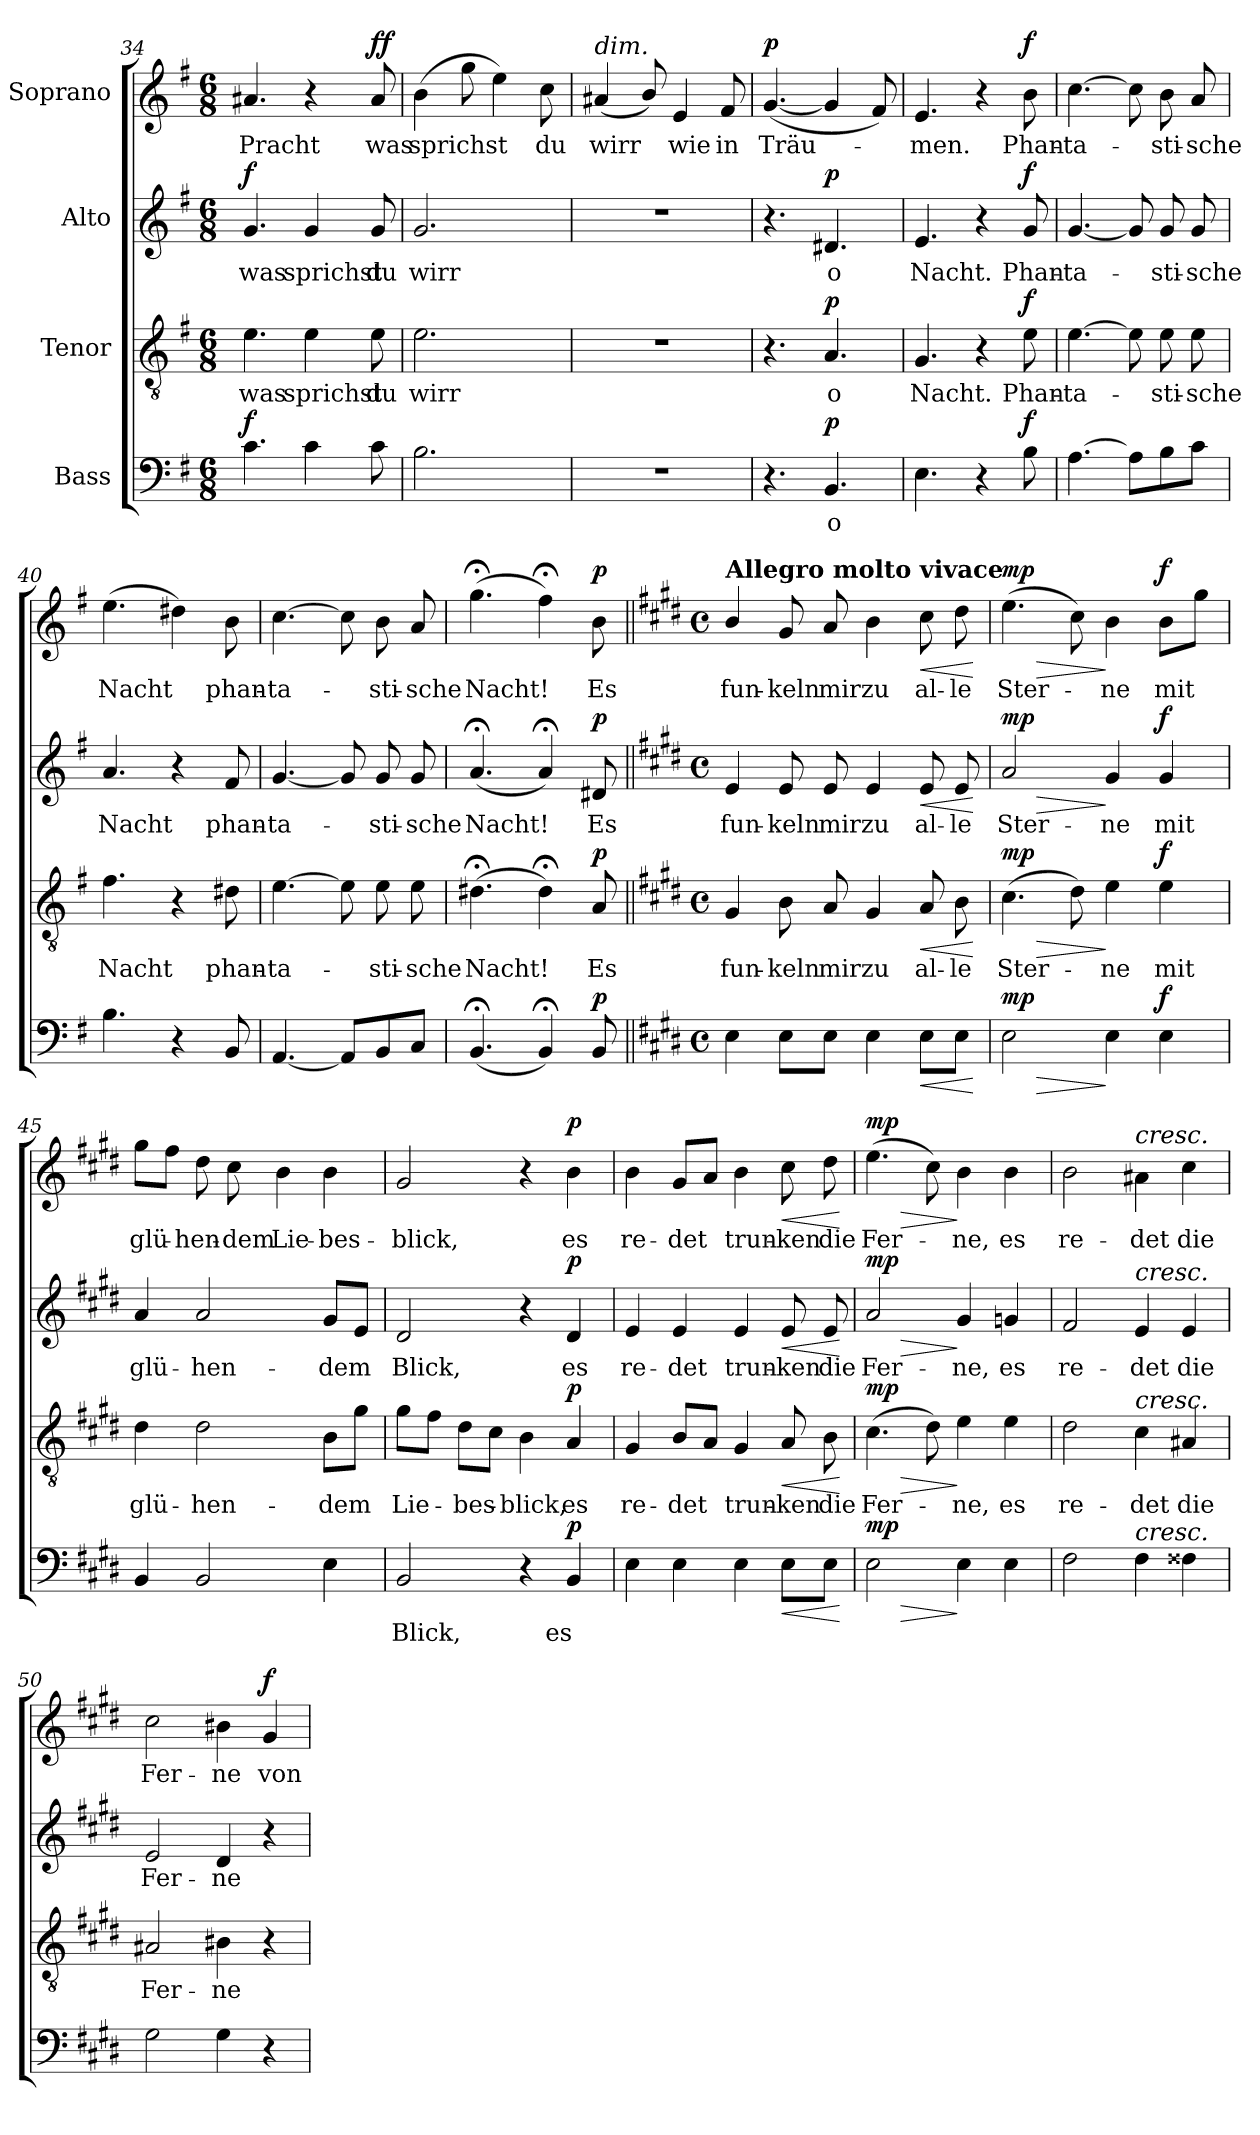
**kern	**text	**dynam	**kern	**text	**dynam	**kern	**text	**dynam	**kern	**text	**dynam
*part4	*part4	*part4	*part3	*part3	*part3	*part2	*part2	*part2	*part1	*part1	*part1
*staff4	*staff4	*staff4	*staff3	*staff3	*staff3	*staff2	*staff2	*staff2	*staff1	*staff1	*staff1
*I"Bass	*	*	*I"Tenor	*	*	*I"Alto	*	*	*I"Soprano	*	*
*clefF4	*	*	*clefGv2	*	*	*clefG2	*	*	*clefG2	*	*
*k[f#]	*	*	*k[f#]	*	*	*k[f#]	*	*	*k[f#]	*	*
*M6/8	*	*	*M6/8	*	*	*M6/8	*	*	*M6/8	*	*
=34	=34	=34	=34	=34	=34	=34	=34	=34	=34	=34	=34
!	!	!LO:DY:a	!	!LO:LY:b	!LO:DY:a	!	!LO:LY:b	!	!	!LO:LY:b	!
!	!	!	!	!	!LO:DY:n=1:a	!	!	!	!	!	!
!	!	!	!	!	!LO:DY:n=2:a	!	!	!LO:DY:a	!	!	!
4.c\	.	f	4.e\	was	other-dynamics f other-dynamics	4.g/	was	f	4.a#X/	Pracht	.
!	!	!	!	!LO:LY:b	!	!	!LO:LY:b	!	!	!	!
4c\	.	.	4e\	sprichst	.	4g/	sprichst	.	4r	.	.
!	!	!	!	!LO:LY:b	!	!	!LO:LY:b	!	!	!LO:LY:b	!LO:DY:a
!	!	!	!	!	!	!	!	!	!	!	!LO:DY:n=1:a
8c\	.	.	8e\	du	.	8g/	du	.	8a#/	was	f f
=35	=35	=35	=35	=35	=35	=35	=35	=35	=35	=35	=35
!	!	!	!	!LO:LY:b	!	!	!LO:LY:b	!	!	!LO:LY:b	!
2.B\	.	.	2.e\	wirr	.	2.g/	wirr	.	(>4b\	sprichst	.
.	.	.	.	.	.	.	.	.	8gg\	.	.
.	.	.	.	.	.	.	.	.	4ee\)	.	.
!	!	!	!	!	!	!	!	!	!	!LO:LY:b	!
.	.	.	.	.	.	.	.	.	8cc\	du	.
=36	=36	=36	=36	=36	=36	=36	=36	=36	=36	=36	=36
!	!	!	!	!	!	!	!	!	!LO:TX:a:i:t=dim.	!	!
!	!	!	!	!	!	!	!	!	!	!LO:LY:b	!
2.r	.	.	2.r	.	.	2.r	.	.	(<4a#X/	wirr	.
.	.	.	.	.	.	.	.	.	8b/)	.	.
!	!	!	!	!	!	!	!	!	!	!LO:LY:b	!
.	.	.	.	.	.	.	.	.	4e/	wie	.
!	!	!	!	!	!	!	!	!	!	!LO:LY:b	!
.	.	.	.	.	.	.	.	.	8f#/	in	.
=37	=37	=37	=37	=37	=37	=37	=37	=37	=37	=37	=37
!	!	!	!	!	!	!	!	!	!	!LO:LY:b	!LO:DY:a
4.r	.	.	4.r	.	.	4.r	.	.	(<[4.g/	Träu-	p
!	!LO:LY:b	!LO:DY:a	!	!LO:LY:b	!LO:DY:a	!	!LO:LY:b	!LO:DY:a	!	!	!
4.BB/	o	p	4.A/	o	p	4.d#X/	o	p	4g/]	.	.
.	.	.	.	.	.	.	.	.	8f#/)	.	.
!!LO:PB:g=z
=38	=38	=38	=38	=38	=38	=38	=38	=38	=38	=38	=38
!	!	!	!	!LO:LY:b	!	!	!LO:LY:b	!	!	!LO:LY:b	!
4.E\	.	.	4.G/	-Nacht.	.	4.e/	-Nacht.	.	4.e/	-men.	.
4r	.	.	4r	.	.	4r	.	.	4r	.	.
!	!	!LO:DY:a	!	!LO:LY:b	!LO:DY:a	!	!LO:LY:b	!LO:DY:a	!	!LO:LY:b	!LO:DY:a
8B\	.	f	8e\	Phan-	f	8g/	Phan-	f	8b\	Phan-	f
=39	=39	=39	=39	=39	=39	=39	=39	=39	=39	=39	=39
!	!	!	!	!LO:LY:b	!	!	!LO:LY:b	!	!	!LO:LY:b	!
[4.A\	.	.	[4.e\	-ta-	.	[4.g/	-ta-	.	[4.cc\	-ta-	.
8A\L]	.	.	8e\]	.	.	8g/]	.	.	8cc\]	.	.
!	!	!	!	!LO:LY:b	!	!	!LO:LY:b	!	!	!LO:LY:b	!
8B\	.	.	8e\	-sti-	.	8g/	-sti-	.	8b\	-sti-	.
!	!	!	!	!LO:LY:b	!	!	!LO:LY:b	!	!	!LO:LY:b	!
8c\J	.	.	8e\	-sche	.	8g/	-sche	.	8a/	-sche	.
=40	=40	=40	=40	=40	=40	=40	=40	=40	=40	=40	=40
!	!	!	!	!LO:LY:b	!	!	!LO:LY:b	!	!	!LO:LY:b	!
4.B\	.	.	4.f#\	Nacht	.	4.a/	Nacht	.	(>4.ee\	Nacht	.
4r	.	.	4r	.	.	4r	.	.	4dd#X\)	.	.
!	!	!	!	!LO:LY:b	!	!	!LO:LY:b	!	!	!LO:LY:b	!
8BB/	.	.	8d#X\	phan-	.	8f#/	phan-	.	8b\	phan-	.
=41	=41	=41	=41	=41	=41	=41	=41	=41	=41	=41	=41
!	!	!	!	!LO:LY:b	!	!	!LO:LY:b	!	!	!LO:LY:b	!
[4.AA/	.	.	[4.e\	-ta-	.	[4.g/	-ta-	.	[4.cc\	-ta-	.
8AA/L]	.	.	8e\]	.	.	8g/]	.	.	8cc\]	.	.
!	!	!	!	!LO:LY:b	!	!	!LO:LY:b	!	!	!LO:LY:b	!
8BB/	.	.	8e\	-sti-	.	8g/	-sti-	.	8b\	-sti-	.
!	!	!	!	!LO:LY:b	!	!	!LO:LY:b	!	!	!LO:LY:b	!
8C/J	.	.	8e\	-sche	.	8g/	-sche	.	8a/	-sche	.
=42	=42	=42	=42	=42	=42	=42	=42	=42	=42	=42	=42
!	!	!	!	!LO:LY:b	!	!	!LO:LY:b	!	!	!LO:LY:b	!
(<4.BB;</	.	.	(>4.d#X;<\	Nacht!	.	(<4.a;</	Nacht!	.	(>4.gg;<\	Nacht!	.
4BB;</)	.	.	4d#;<\)	.	.	4a;</)	.	.	4ff#;<\)	.	.
!	!	!LO:DY:a	!	!LO:LY:b	!LO:DY:a	!	!LO:LY:b	!LO:DY:a	!	!LO:LY:b	!LO:DY:a
8BB/	.	p	8A/	Es	p	8d#X/	Es	p	8b\	Es	p
!!LO:LB:g=z
=43||	=43||	=43||	=43||	=43||	=43||	=43||	=43||	=43||	=43||	=43||	=43||
*k[f#c#g#d#]	*	*	*k[f#c#g#d#]	*	*	*k[f#c#g#d#]	*	*	*k[f#c#g#d#]	*	*
*M4/4	*	*	*M4/4	*	*	*M4/4	*	*	*M4/4	*	*
*met(c)	*	*	*met(c)	*	*	*met(c)	*	*	*met(c)	*	*
!	!	!	!	!	!	!	!	!	!LO:TX:a:B:t=Allegro molto vivace	!	!
!	!	!	!	!LO:LY:b	!	!	!LO:LY:b	!	!	!LO:LY:b	!
4E\	.	.	4G#/	fun-	.	4e/	fun-	.	4b/	fun-	.
!	!	!	!	!LO:LY:b	!	!	!LO:LY:b	!	!	!LO:LY:b	!
8E\L	.	.	8B\	-keln	.	8e/	-keln	.	8g#/	-keln	.
!	!	!	!	!LO:LY:b	!	!	!LO:LY:b	!	!	!LO:LY:b	!
8E\J	.	.	8A/	mir	.	8e/	mir	.	8a/	mir	.
!	!	!	!	!LO:LY:b	!	!	!LO:LY:b	!	!	!LO:LY:b	!
4E\	.	.	4G#/	zu	.	4e/	zu	.	4b\	zu	.
!	!	!LO:HP:b	!	!LO:LY:b	!LO:HP:b	!	!LO:LY:b	!LO:HP:b	!	!LO:LY:b	!LO:HP:b
8E\L	.	<	8A/	al-	<	8e/	al-	<	8cc#\	al-	<
!	!	!	!	!LO:LY:b	!	!	!LO:LY:b	!	!	!LO:LY:b	!
8E\J	.	.	8B\	-le	.	8e/	-le	.	8dd#\	-le	.
.	.	[	.	.	[	.	.	[	.	.	[
=44	=44	=44	=44	=44	=44	=44	=44	=44	=44	=44	=44
!	!	!LO:HP:b	!	!LO:LY:b	!LO:HP:b	!	!LO:LY:b	!LO:HP:b	!	!LO:LY:b	!LO:HP:b
!	!	!LO:DY:n=1:a	!	!	!LO:DY:n=1:a	!	!	!LO:DY:n=1:a	!	!	!LO:DY:n=1:a
2E\	.	> mp	(>4.c#\	Ster-	> mp	2a/	Ster-	> mp	(>4.ee\	Ster-	> mp
.	.	.	8d#\)	.	.	.	.	.	8cc#\)	.	.
!	!	!	!	!LO:LY:b	!	!	!LO:LY:b	!	!	!LO:LY:b	!
4E\	.	]	4e\	-ne	]	4g#/	-ne	]	4b\	-ne	]
!	!	!LO:DY:n=2:a	!	!LO:LY:b	!LO:DY:n=2:a	!	!LO:LY:b	!LO:DY:n=2:a	!	!LO:LY:b	!LO:DY:n=2:a
4E\	.	f	4e\	mit	f	4g#/	mit	f	8b\L	mit	f
.	.	.	.	.	.	.	.	.	8gg#\J	.	.
=45	=45	=45	=45	=45	=45	=45	=45	=45	=45	=45	=45
!	!	!	!	!LO:LY:b	!	!	!LO:LY:b	!	!	!LO:LY:b	!
4BB/	.	.	4d#\	glü-	.	4a/	glü-	.	8gg#\L	glü-	.
.	.	.	.	.	.	.	.	.	8ff#\J	.	.
!	!	!	!	!LO:LY:b	!	!	!LO:LY:b	!	!	!LO:LY:b	!
2BB/	.	.	2d#\	-hen-	.	2a/	-hen-	.	8dd#\	-hen-	.
!	!	!	!	!	!	!	!	!	!	!LO:LY:b	!
.	.	.	.	.	.	.	.	.	8cc#\	-dem	.
!	!	!	!	!	!	!	!	!	!	!LO:LY:b	!
.	.	.	.	.	.	.	.	.	4b\	Lie-	.
!	!	!	!	!LO:LY:b	!	!	!LO:LY:b	!	!	!LO:LY:b	!
4E\	.	.	8B\L	-dem	.	8g#/L	-dem	.	4b\	-bes-	.
.	.	.	8g#\J	.	.	8e/J	.	.	.	.	.
!!LO:LB:g=z
=46	=46	=46	=46	=46	=46	=46	=46	=46	=46	=46	=46
!	!LO:LY:b	!	!	!LO:LY:b	!	!	!LO:LY:b	!	!	!LO:LY:b	!
2BB/	-Blick,	.	8g#\L	Lie-	.	2d#/	-Blick,	.	2g#/	-blick,	.
.	.	.	8f#\J	.	.	.	.	.	.	.	.
!	!	!	!	!LO:LY:b	!	!	!	!	!	!	!
.	.	.	8d#\L	-bes-	.	.	.	.	.	.	.
.	.	.	8c#\J	.	.	.	.	.	.	.	.
!	!	!	!	!LO:LY:b	!	!	!	!	!	!	!
4r	.	.	4B\	-blick,	.	4r	.	.	4r	.	.
!	!LO:LY:b	!LO:DY:a	!	!LO:LY:b	!LO:DY:a	!	!LO:LY:b	!LO:DY:a	!	!LO:LY:b	!LO:DY:a
4BB/	es	p	4A/	es	p	4d#/	es	p	4b\	es	p
=47	=47	=47	=47	=47	=47	=47	=47	=47	=47	=47	=47
!	!	!	!	!LO:LY:b	!	!	!LO:LY:b	!	!	!LO:LY:b	!
4E\	.	.	4G#/	re-	.	4e/	re-	.	4b\	re-	.
!	!	!	!	!LO:LY:b	!	!	!LO:LY:b	!	!	!LO:LY:b	!
4E\	.	.	8B/L	-det	.	4e/	-det	.	8g#/L	-det	.
.	.	.	8A/J	.	.	.	.	.	8a/J	.	.
!	!	!	!	!LO:LY:b	!	!	!LO:LY:b	!	!	!LO:LY:b	!
4E\	.	.	4G#/	trun-	.	4e/	trun-	.	4b\	trun-	.
!	!	!LO:HP:b	!	!LO:LY:b	!LO:HP:b	!	!LO:LY:b	!LO:HP:b	!	!LO:LY:b	!LO:HP:b
8E\L	.	<	8A/	-ken	<	8e/	-ken	<	8cc#\	-ken	<
!	!	!	!	!LO:LY:b	!	!	!LO:LY:b	!	!	!LO:LY:b	!
8E\J	.	.	8B\	die	.	8e/	die	.	8dd#\	die	.
.	.	[	.	.	[	.	.	[	.	.	[
=48	=48	=48	=48	=48	=48	=48	=48	=48	=48	=48	=48
!	!	!LO:HP:b	!	!LO:LY:b	!LO:HP:b	!	!LO:LY:b	!LO:HP:b	!	!LO:LY:b	!LO:HP:b
!	!	!LO:DY:n=1:a	!	!	!LO:DY:n=1:a	!	!	!LO:DY:n=1:a	!	!	!LO:DY:n=1:a
2E\	.	> mp	(>4.c#\	Fer-	> mp	2a/	Fer-	> mp	(>4.ee\	Fer-	> mp
.	.	.	8d#\)	.	.	.	.	.	8cc#\)	.	.
!	!	!	!	!LO:LY:b	!	!	!LO:LY:b	!	!	!LO:LY:b	!
4E\	.	]	4e\	-ne,	]	4g#/	-ne,	]	4b\	-ne,	]
!	!	!	!	!LO:LY:b	!	!	!LO:LY:b	!	!	!LO:LY:b	!
4E\	.	.	4e\	es	.	4gn/	es	.	4b\	es	.
=49	=49	=49	=49	=49	=49	=49	=49	=49	=49	=49	=49
!	!	!	!	!LO:LY:b	!	!	!LO:LY:b	!	!	!LO:LY:b	!
2F#\	.	.	2d#\	re-	.	2f#/	re-	.	2b\	re-	.
!	!	!	!	!	!	!	!	!	!LO:TX:a:i:t=cresc.	!	!
!	!	!	!	!	!	!LO:TX:a:i:t=cresc.	!	!	!	!	!
!	!	!	!LO:TX:a:i:t=cresc.	!	!	!	!	!	!	!	!
!LO:TX:a:i:t=cresc.	!	!	!	!	!	!	!	!	!	!	!
!	!	!	!	!LO:LY:b	!	!	!LO:LY:b	!	!	!LO:LY:b	!
4F#\	.	.	4c#\	-det	.	4e/	-det	.	4a#X\	-det	.
!	!	!	!	!LO:LY:b	!	!	!LO:LY:b	!	!	!LO:LY:b	!
4F##X\	.	.	4A#X/	die	.	4e/	die	.	4cc#\	die	.
!!LO:PB:g=z
=50	=50	=50	=50	=50	=50	=50	=50	=50	=50	=50	=50
!	!	!	!	!LO:LY:b	!	!	!LO:LY:b	!	!	!LO:LY:b	!
2G#\	.	.	2A#X/	Fer-	.	2e/	Fer-	.	2cc#\	Fer-	.
!	!	!	!	!LO:LY:b	!	!	!LO:LY:b	!	!	!LO:LY:b	!
4G#\	.	.	4B#X\	-ne	.	4d#/	-ne	.	4b#X\	-ne	.
!	!	!	!	!	!	!	!	!	!	!LO:LY:b	!LO:DY:a
4r	.	.	4r	.	.	4r	.	.	4g#/	von	f
=	=	=	=	=	=	=	=	=	=	=	=
*-	*-	*-	*-	*-	*-	*-	*-	*-	*-	*-	*-
